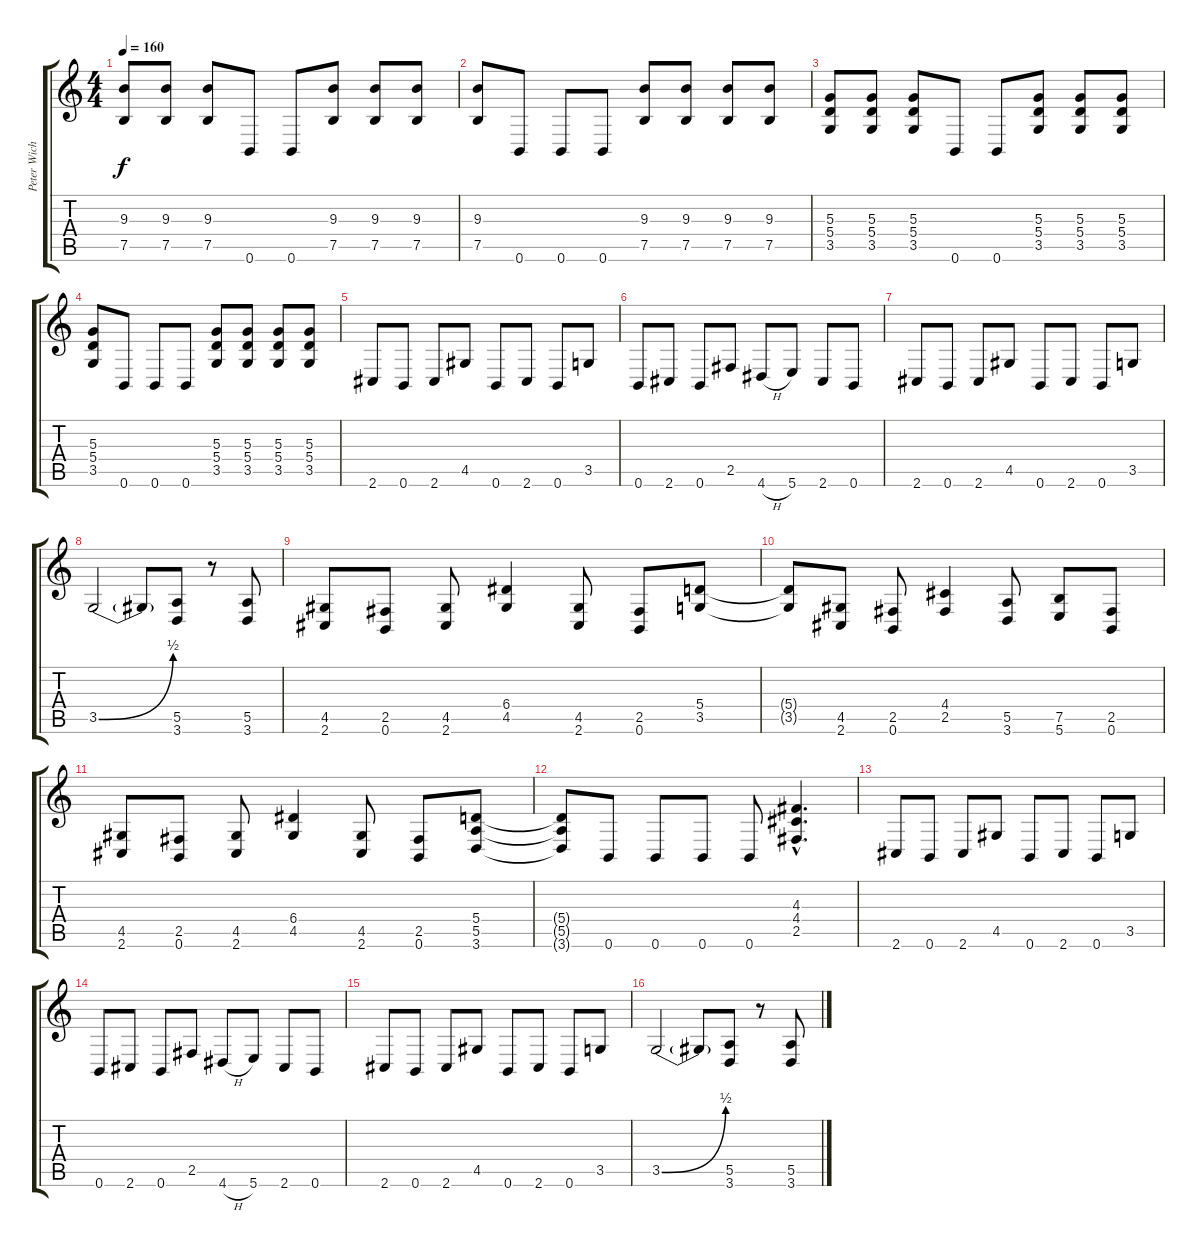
\track ("Peter Wichers" "Peter Wich") {instrument distortionguitar}
\staff {score tabs}
\tuning (B3 Gb3 D3 A2 E2 B1) {hide}
\ts (4 4)
\tempo 160
\clef g2
\ks c
(9.3 7.5).8{dy f} (9.3 7.5).8 (9.3 7.5).8 0.6.8 0.6.8 (9.3 7.5).8 (9.3 7.5).8 (9.3 7.5).8 |
(9.3 7.5).8 0.6.8 0.6.8 0.6.8 (9.3 7.5).8 (9.3 7.5).8 (9.3 7.5).8 (9.3 7.5).8 |
(5.3 5.4 3.5).8 (5.3 5.4 3.5).8 (5.3 5.4 3.5).8 0.6.8 0.6.8 (5.3 5.4 3.5).8 (5.3 5.4 3.5).8 (5.3 5.4 3.5).8 |
(5.3 5.4 3.5).8 0.6.8 0.6.8 0.6.8 (5.3 5.4 3.5).8 (5.3 5.4 3.5).8 (5.3 5.4 3.5).8 (5.3 5.4 3.5).8 |
2.6.8 0.6.8 2.6.8 4.5.8 0.6.8 2.6.8 0.6.8 3.5.8 |
0.6.8 2.6.8 0.6.8 2.5.8 4.6{h}.8 5.6.8 2.6.8 0.6.8 |
2.6.8 0.6.8 2.6.8 4.5.8 0.6.8 2.6.8 0.6.8 3.5.8 |
3.5{be (bend 0 0 60 2)}.2 3.5{t}.8 (5.5 3.6).8 r.8 (5.5 3.6).8 |
(4.5 2.6).8 (2.5 0.6).8 (4.5 2.6).8 (6.4 4.5).4 (4.5 2.6).8 (2.5 0.6).8 (5.4 3.5).8 |
(5.4{t} 3.5{t}).8 (4.5 2.6).8 (2.5 0.6).8 (4.4 2.5).4 (5.5 3.6).8 (7.5 5.6).8 (2.5 0.6).8 |
(4.5 2.6).8 (2.5 0.6).8 (4.5 2.6).8 (6.4 4.5).4 (4.5 2.6).8 (2.5 0.6).8 (5.4 5.5 3.6).8 |
(5.4{t} 5.5{t} 3.6{t}).8 0.6.8 0.6.8 0.6.8 0.6.8 (4.3{hac} 4.4{hac} 2.5{hac}).4{d} |
2.6.8 0.6.8 2.6.8 4.5.8 0.6.8 2.6.8 0.6.8 3.5.8 |
0.6.8 2.6.8 0.6.8 2.5.8 4.6{h}.8 5.6.8 2.6.8 0.6.8 |
2.6.8 0.6.8 2.6.8 4.5.8 0.6.8 2.6.8 0.6.8 3.5.8 |
3.5{be (bend 0 0 60 2)}.2 3.5{t}.8 (5.5 3.6).8 r.8 (5.5 3.6).8
